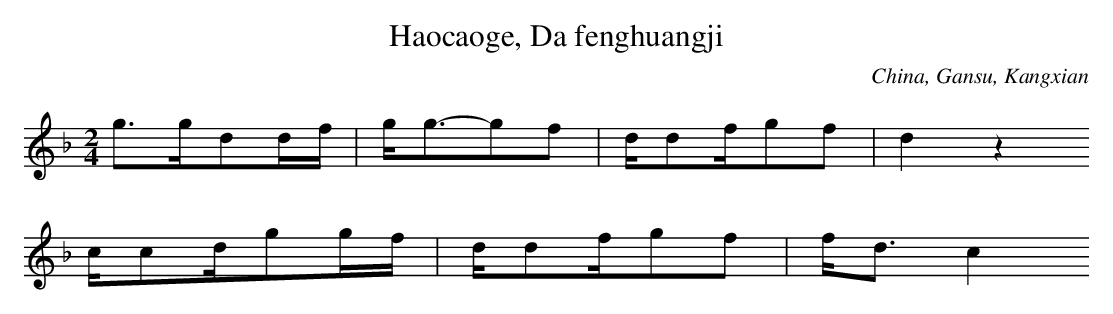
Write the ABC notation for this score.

X:1
T: Haocaoge, Da fenghuangji
O: China, Gansu, Kangxian
M: 2/4
L: 1/16
K: F
g3gd2df | gg3-g2f2 | dd2fg2f2 | d4z4
cc2dg2gf | dd2fg2f2 | fd3c4
